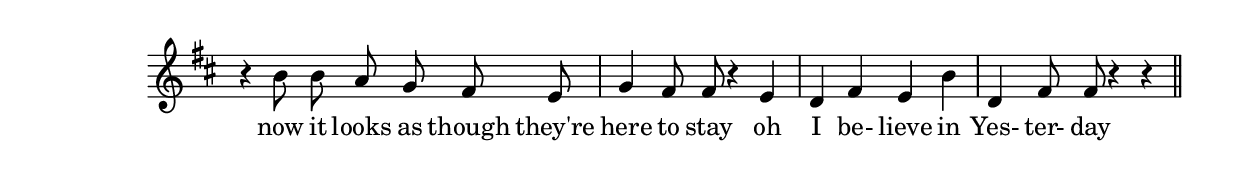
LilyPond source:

#(ly:set-option 'midi-extension "mid")
\version "2.12.3"
\include "english.ly"
\header{
title = ""
composer = ""
}
%{
| -- DD Pm GR | m GG -- R- | S G R D | S GG - - ||
                                   * 
now it looks as though they're here to stay oh I be-lieve in  Yes-ter-day

 


%}
melody = {
\once \override Staff.TimeSignature #'stencil = ##f
\clef treble
\key c \major
\autoBeamOn
\cadenzaOn


 \bar "|"  r4   a'8 a'8   g'8 f'8   e'8 d'8 \bar "|"   f'4   e'8 e'8 r4  d'4 \bar "|"   c'4  e'4  d'4  a'4 \bar "|"   c'4   e'8 e'8 r4 r4 \bar "||"  
}


text = \lyricmode {
now it looks as though they're here to stay oh I be- lieve in Yes- ter- day
}

\score{
\transpose c' d'
<<
\new Voice = "one" {
\melody
}
\new Lyrics \lyricsto "one" \text
>>
\layout {
\context {
\Score
\remove "Bar_number_engraver"
}
}
\midi {
\context {
\Score
tempoWholesPerMinute = #(ly:make-moment 200 4)
}
}
}